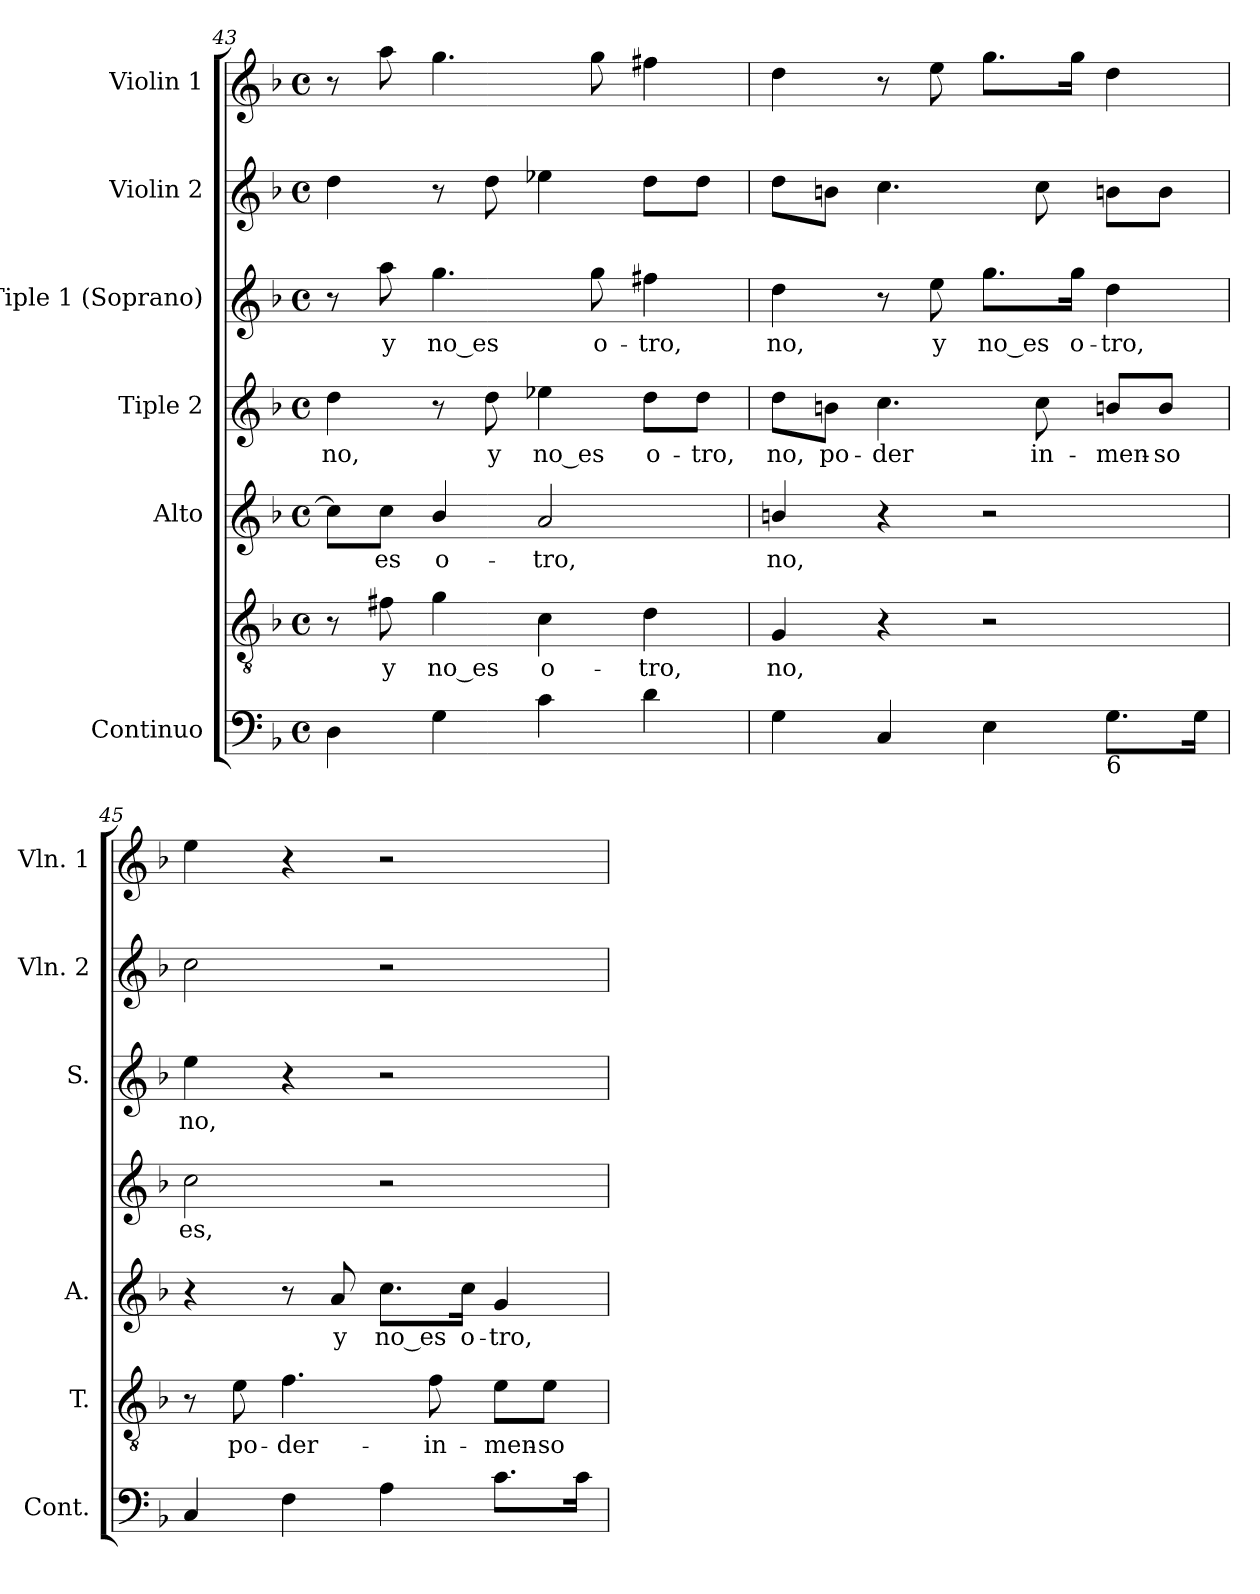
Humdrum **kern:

**kern	**kern	**text	**kern	**text	**kern	**text	**kern	**text	**kern	**kern
*part7	*part6	*part6	*part5	*part5	*part4	*part4	*part3	*part3	*part2	*part1
*staff7	*staff6	*staff6	*staff5	*staff5	*staff4	*staff4	*staff3	*staff3	*staff2	*staff1
*I"Continuo	*I""Tenor" or Alto	*	*I"Alto	*	*I"Tiple 2	*	*I"Tiple 1 (Soprano)	*	*I"Violin 2	*I"Violin 1
*I'Cont.	*I'T.	*	*I'A.	*	*	*	*I'S.	*	*I'Vln. 2	*I'Vln. 1
*clefF4	*clefGv2	*	*clefG2	*	*clefG2	*	*clefG2	*	*clefG2	*clefG2
*	*ITrd7c12	*	*	*	*	*	*	*	*	*
*k[b-]	*k[b-]	*	*k[b-]	*	*k[b-]	*	*k[b-]	*	*k[b-]	*k[b-]
*F:	*F:	*	*F:	*	*F:	*	*F:	*	*F:	*F:
*M4/4	*M4/4	*	*M4/4	*	*M4/4	*	*M4/4	*	*M4/4	*M4/4
*met(c)	*met(c)	*	*met(c)	*	*met(c)	*	*met(c)	*	*met(c)	*met(c)
=43	=43	=43	=43	=43	=43	=43	=43	=43	=43	=43
!	!	!	!	!	!	!LO:LY:b:color=#000000	!	!	!	!
4Di\	8r	.	8cci\L]	.	4ddi\	no,	8r	.	4ddi\	8r
!	!	!LO:LY:b:color=#000000	!	!	!	!	!	!	!	!
!	!	!	!	!LO:LY:b:color=#000000	!	!	!	!	!	!
!	!	!	!	!	!	!	!	!LO:LY:b:color=#000000	!	!
.	8F#Xi\	y	8cci\J	es	.	.	8aai\	y	.	8aai\
!	!	!LO:LY:b:color=#000000	!	!	!	!	!	!	!	!
!	!	!	!	!LO:LY:b:color=#000000	!	!	!	!	!	!
!	!	!	!	!	!	!	!	!LO:LY:b:color=#000000	!	!
4Gi\	4Gi\	no_es	4b-i/	o-	8r	.	4.ggi\	no_es	8r	4.ggi\
!	!	!	!	!	!	!LO:LY:b:color=#000000	!	!	!	!
.	.	.	.	.	8ddi\	y	.	.	8ddi\	.
!	!	!LO:LY:b:color=#000000	!	!	!	!	!	!	!	!
!	!	!	!	!LO:LY:b:color=#000000	!	!	!	!	!	!
!	!	!	!	!	!	!LO:LY:b:color=#000000	!	!	!	!
4ci\	4Ci\	o-	2ai/	-tro,	4ee-Xi\	no_es	.	.	4ee-Xi\	.
!	!	!	!	!	!	!	!	!LO:LY:b:color=#000000	!	!
.	.	.	.	.	.	.	8ggi\	o-	.	8ggi\
!	!	!LO:LY:b:color=#000000	!	!	!	!	!	!	!	!
!	!	!	!	!	!	!LO:LY:b:color=#000000	!	!	!	!
!	!	!	!	!	!	!	!	!LO:LY:b:color=#000000	!	!
4di\	4Di\	-tro,	.	.	8ddi\L	o-	4ff#Xi\	-tro,	8ddi\L	4ff#Xi\
!	!	!	!	!	!	!LO:LY:b:color=#000000	!	!	!	!
.	.	.	.	.	8ddi\J	-tro,	.	.	8ddi\J	.
!!LO:LB:g=z
=44	=44	=44	=44	=44	=44	=44	=44	=44	=44	=44
!	!	!LO:LY:b:color=#000000	!	!	!	!	!	!	!	!
!	!	!	!	!LO:LY:b:color=#000000	!	!	!	!	!	!
!	!	!	!	!	!	!LO:LY:b:color=#000000	!	!	!	!
!	!	!	!	!	!	!	!	!LO:LY:b:color=#000000	!	!
4Gi\	4GGi/	no,	4bni/	no,	8ddi\L	no,	4ddi\	no,	8ddi\L	4ddi\
!	!	!	!	!	!	!LO:LY:b:color=#000000	!	!	!	!
.	.	.	.	.	8bni\J	po-	.	.	8bni\J	.
!	!	!	!	!	!	!LO:LY:b:color=#000000	!	!	!	!
4Ci/	4r	.	4r	.	4.cci\	-der	8r	.	4.cci\	8r
!	!	!	!	!	!	!	!	!LO:LY:b:color=#000000	!	!
.	.	.	.	.	.	.	8eei\	y	.	8eei\
!	!	!	!	!	!	!	!	!LO:LY:b:color=#000000	!	!
4Ei\	2r	.	2r	.	.	.	8.ggi\L	no_es	.	8.ggi\L
!	!	!	!	!	!	!LO:LY:b:color=#000000	!	!	!	!
.	.	.	.	.	8cci\	in-	.	.	8cci\	.
!	!	!	!	!	!	!	!	!LO:LY:b:color=#000000	!	!
.	.	.	.	.	.	.	16ggi\Jk	o-	.	16ggi\Jk
!	!	!	!	!	!	!LO:LY:b:color=#000000	!	!	!	!
!LO:TX:b:t=6	!	!	!	!	!	!	!	!	!	!
!	!	!	!	!	!	!	!	!LO:LY:b:color=#000000	!	!
8.Gi\L	.	.	.	.	8bni/L	-men-	4ddi\	-tro,	8bni\L	4ddi\
!	!	!	!	!	!	!LO:LY:b:color=#000000	!	!	!	!
.	.	.	.	.	8bi/J	-so	.	.	8bi\J	.
16Gi\Jk	.	.	.	.	.	.	.	.	.	.
=45	=45	=45	=45	=45	=45	=45	=45	=45	=45	=45
!	!	!	!	!	!	!LO:LY:b:color=#000000	!	!	!	!
!	!	!	!	!	!	!	!	!LO:LY:b:color=#000000	!	!
4Ci/	8r	.	4r	.	2cci\	es,	4eei\	no,	2cci\	4eei\
!	!	!LO:LY:b:color=#000000	!	!	!	!	!	!	!	!
.	8Ei\	po-	.	.	.	.	.	.	.	.
!	!	!LO:LY:b:color=#000000	!	!	!	!	!	!	!	!
4Fi\	4.Fi\	-der-	8r	.	.	.	4r	.	.	4r
!	!	!	!	!LO:LY:b:color=#000000	!	!	!	!	!	!
.	.	.	8ai/	y	.	.	.	.	.	.
!	!	!	!	!LO:LY:b:color=#000000	!	!	!	!	!	!
4Ai\	.	.	8.cci\L	no_es	2r	.	2r	.	2r	2r
!	!	!LO:LY:b:color=#000000	!	!	!	!	!	!	!	!
.	8Fi\	-in-	.	.	.	.	.	.	.	.
!	!	!	!	!LO:LY:b:color=#000000	!	!	!	!	!	!
.	.	.	16cci\Jk	o-	.	.	.	.	.	.
!	!	!LO:LY:b:color=#000000	!	!	!	!	!	!	!	!
!	!	!	!	!LO:LY:b:color=#000000	!	!	!	!	!	!
8.ci\L	8Ei\L	-men-	4gi/	-tro,	.	.	.	.	.	.
!	!	!LO:LY:b:color=#000000	!	!	!	!	!	!	!	!
.	8Ei\J	-so	.	.	.	.	.	.	.	.
16ci\Jk	.	.	.	.	.	.	.	.	.	.
=	=	=	=	=	=	=	=	=	=	=
*-	*-	*-	*-	*-	*-	*-	*-	*-	*-	*-
